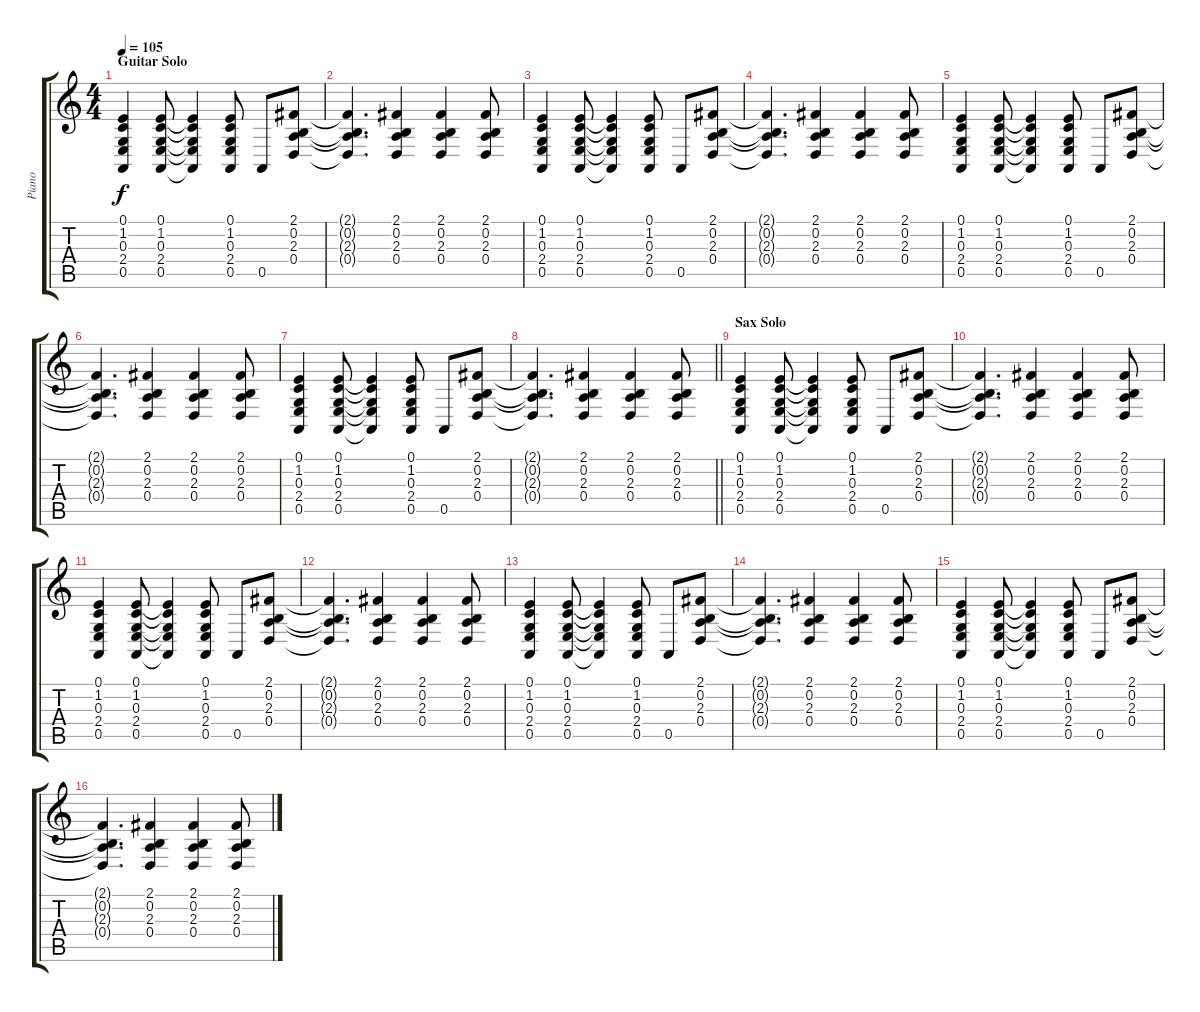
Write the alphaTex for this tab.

\track ("Piano" "Piano") {instrument acousticgrandpiano}
\staff {score tabs}
\tuning (E4 B3 G3 D3 A2 E2) {hide}
\ts (4 4)
\section ("" "Guitar Solo")
\tempo 105
\clef g2
\ks c
(0.1 1.2 0.3 2.4 0.5).4{dy f} (0.1 1.2 0.3 2.4 0.5).8 (0.1{t} 1.2{t} 0.3{t} 2.4{t} 0.5{t}).4 (0.1 1.2 0.3 2.4 0.5).8 0.5.8 (2.1 0.2 2.3 0.4).8 |
(2.1{t} 0.2{t} 2.3{t} 0.4{t}).4{d} (2.1 0.2 2.3 0.4).4 (2.1 0.2 2.3 0.4).4 (2.1 0.2 2.3 0.4).8 |
(0.1 1.2 0.3 2.4 0.5).4 (0.1 1.2 0.3 2.4 0.5).8 (0.1{t} 1.2{t} 0.3{t} 2.4{t} 0.5{t}).4 (0.1 1.2 0.3 2.4 0.5).8 0.5.8 (2.1 0.2 2.3 0.4).8 |
(2.1{t} 0.2{t} 2.3{t} 0.4{t}).4{d} (2.1 0.2 2.3 0.4).4 (2.1 0.2 2.3 0.4).4 (2.1 0.2 2.3 0.4).8 |
(0.1 1.2 0.3 2.4 0.5).4 (0.1 1.2 0.3 2.4 0.5).8 (0.1{t} 1.2{t} 0.3{t} 2.4{t} 0.5{t}).4 (0.1 1.2 0.3 2.4 0.5).8 0.5.8 (2.1 0.2 2.3 0.4).8 |
(2.1{t} 0.2{t} 2.3{t} 0.4{t}).4{d} (2.1 0.2 2.3 0.4).4 (2.1 0.2 2.3 0.4).4 (2.1 0.2 2.3 0.4).8 |
(0.1 1.2 0.3 2.4 0.5).4 (0.1 1.2 0.3 2.4 0.5).8 (0.1{t} 1.2{t} 0.3{t} 2.4{t} 0.5{t}).4 (0.1 1.2 0.3 2.4 0.5).8 0.5.8 (2.1 0.2 2.3 0.4).8 |
\barLineRight lightlight
(2.1{t} 0.2{t} 2.3{t} 0.4{t}).4{d} (2.1 0.2 2.3 0.4).4 (2.1 0.2 2.3 0.4).4 (2.1 0.2 2.3 0.4).8 |
\section ("" "Sax Solo")
(0.1 1.2 0.3 2.4 0.5).4 (0.1 1.2 0.3 2.4 0.5).8 (0.1{t} 1.2{t} 0.3{t} 2.4{t} 0.5{t}).4 (0.1 1.2 0.3 2.4 0.5).8 0.5.8 (2.1 0.2 2.3 0.4).8 |
(2.1{t} 0.2{t} 2.3{t} 0.4{t}).4{d} (2.1 0.2 2.3 0.4).4 (2.1 0.2 2.3 0.4).4 (2.1 0.2 2.3 0.4).8 |
(0.1 1.2 0.3 2.4 0.5).4 (0.1 1.2 0.3 2.4 0.5).8 (0.1{t} 1.2{t} 0.3{t} 2.4{t} 0.5{t}).4 (0.1 1.2 0.3 2.4 0.5).8 0.5.8 (2.1 0.2 2.3 0.4).8 |
(2.1{t} 0.2{t} 2.3{t} 0.4{t}).4{d} (2.1 0.2 2.3 0.4).4 (2.1 0.2 2.3 0.4).4 (2.1 0.2 2.3 0.4).8 |
(0.1 1.2 0.3 2.4 0.5).4 (0.1 1.2 0.3 2.4 0.5).8 (0.1{t} 1.2{t} 0.3{t} 2.4{t} 0.5{t}).4 (0.1 1.2 0.3 2.4 0.5).8 0.5.8 (2.1 0.2 2.3 0.4).8 |
(2.1{t} 0.2{t} 2.3{t} 0.4{t}).4{d} (2.1 0.2 2.3 0.4).4 (2.1 0.2 2.3 0.4).4 (2.1 0.2 2.3 0.4).8 |
(0.1 1.2 0.3 2.4 0.5).4 (0.1 1.2 0.3 2.4 0.5).8 (0.1{t} 1.2{t} 0.3{t} 2.4{t} 0.5{t}).4 (0.1 1.2 0.3 2.4 0.5).8 0.5.8 (2.1 0.2 2.3 0.4).8 |
(2.1{t} 0.2{t} 2.3{t} 0.4{t}).4{d} (2.1 0.2 2.3 0.4).4 (2.1 0.2 2.3 0.4).4 (2.1 0.2 2.3 0.4).8
